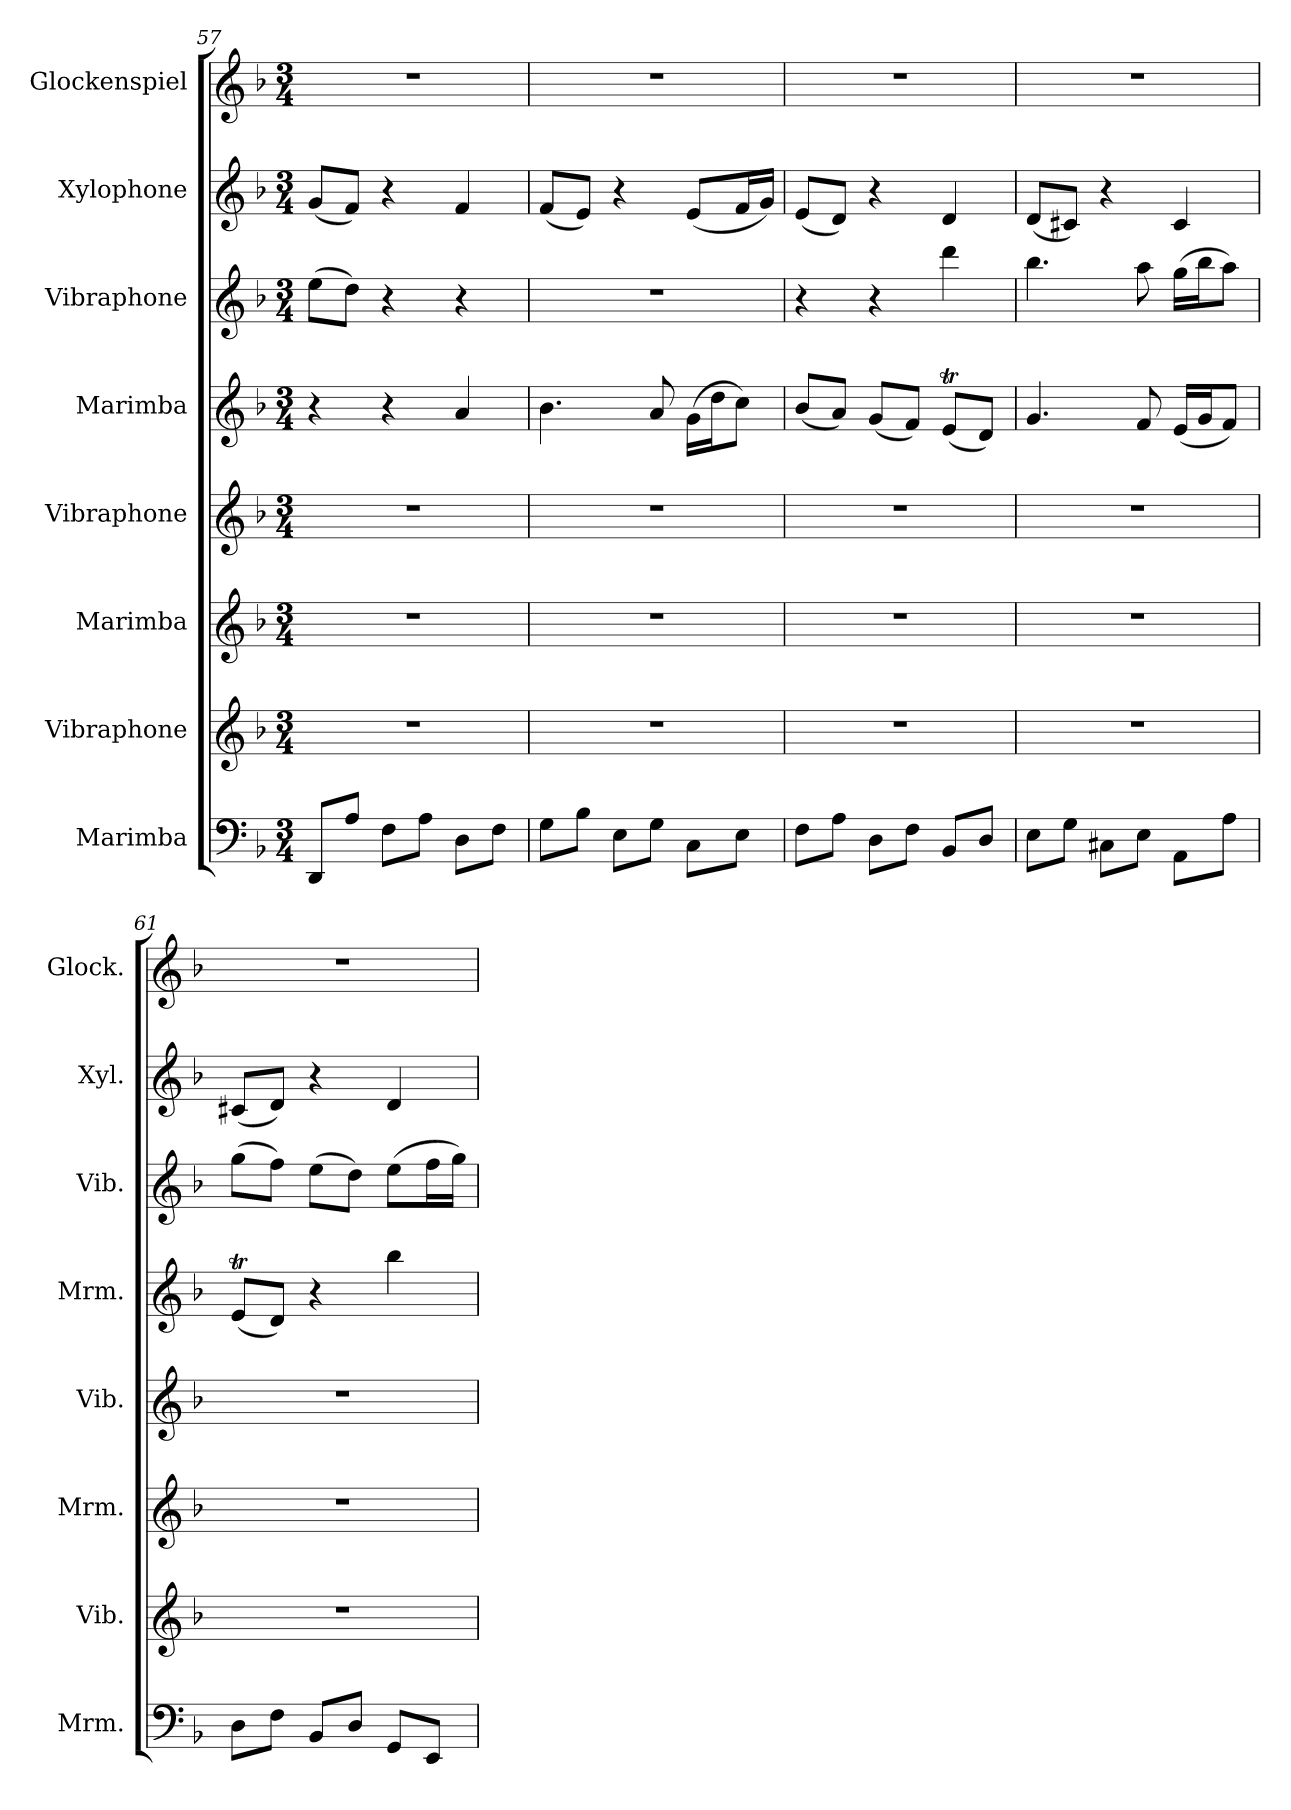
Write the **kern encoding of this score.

**kern	**kern	**kern	**kern	**kern	**kern	**kern	**kern
*part8	*part7	*part6	*part5	*part4	*part3	*part2	*part1
*staff8	*staff7	*staff6	*staff5	*staff4	*staff3	*staff2	*staff1
*I"Marimba	*I"Vibraphone	*I"Marimba	*I"Vibraphone	*I"Marimba	*I"Vibraphone	*I"Xylophone	*I"Glockenspiel
*I'Mrm.	*I'Vib.	*I'Mrm.	*I'Vib.	*I'Mrm.	*I'Vib.	*I'Xyl.	*I'Glock.
*clefF4	*clefG2	*clefG2	*clefG2	*clefG2	*clefG2	*clefG2	*clefG2
*	*	*	*	*	*	*ITrd-7c-12	*ITrd-14c-24
*k[b-]	*k[b-]	*k[b-]	*k[b-]	*k[b-]	*k[b-]	*k[b-]	*k[b-]
*M3/4	*M3/4	*M3/4	*M3/4	*M3/4	*M3/4	*M3/4	*M3/4
=57	=57	=57	=57	=57	=57	=57	=57
8DD/L	2.r	2.r	2.r	4r	(>8ee\L	(<8gg/L	2.r
8A/J	.	.	.	.	8dd\J)	8ff/J)	.
8F\L	.	.	.	4r	4r	4r	.
8A\J	.	.	.	.	.	.	.
8D\L	.	.	.	4a/	4r	4ff/	.
8F\J	.	.	.	.	.	.	.
=58	=58	=58	=58	=58	=58	=58	=58
8G\L	2.r	2.r	2.r	4.b-\	2.r	(<8ff/L	2.r
8B-\J	.	.	.	.	.	8ee/J)	.
8E\L	.	.	.	.	.	4r	.
8G\J	.	.	.	8a/	.	.	.
8C\L	.	.	.	(>16g\LL	.	(<8ee/L	.
.	.	.	.	16dd\J	.	.	.
8E\J	.	.	.	8cc\J)	.	16ff/L	.
.	.	.	.	.	.	16gg/JJ)	.
!!LO:PB:g=z
=59	=59	=59	=59	=59	=59	=59	=59
8F\L	2.r	2.r	2.r	(<8b-/L	4r	(<8ee/L	2.r
8A\J	.	.	.	8a/J)	.	8dd/J)	.
8D\L	.	.	.	(<8g/L	4r	4r	.
8F\J	.	.	.	8f/J)	.	.	.
8BB-/L	.	.	.	(<8et/L	4ddd\	4dd/	.
8D/J	.	.	.	8d/J)	.	.	.
=60	=60	=60	=60	=60	=60	=60	=60
8E\L	2.r	2.r	2.r	4.g/	4.bb-\	(<8dd/L	2.r
8G\J	.	.	.	.	.	8cc#X/J)	.
8C#X\L	.	.	.	.	.	4r	.
8E\J	.	.	.	8f/	8aa\	.	.
8AA\L	.	.	.	(<16e/LL	(>16gg\LL	4cc#/	.
.	.	.	.	16g/J	16bb-\J	.	.
8A\J	.	.	.	8f/J)	8aa\J)	.	.
=61	=61	=61	=61	=61	=61	=61	=61
8D\L	2.r	2.r	2.r	(<8et/L	(>8gg\L	(<8cc#X/L	2.r
8F\J	.	.	.	8d/J)	8ff\J)	8dd/J)	.
8BB-/L	.	.	.	4r	(>8ee\L	4r	.
8D/J	.	.	.	.	8dd\J)	.	.
8GG/L	.	.	.	4bb-\	(>8ee\L	4dd/	.
8EE/J	.	.	.	.	16ff\L	.	.
.	.	.	.	.	16gg\JJ)	.	.
=	=	=	=	=	=	=	=
*-	*-	*-	*-	*-	*-	*-	*-
